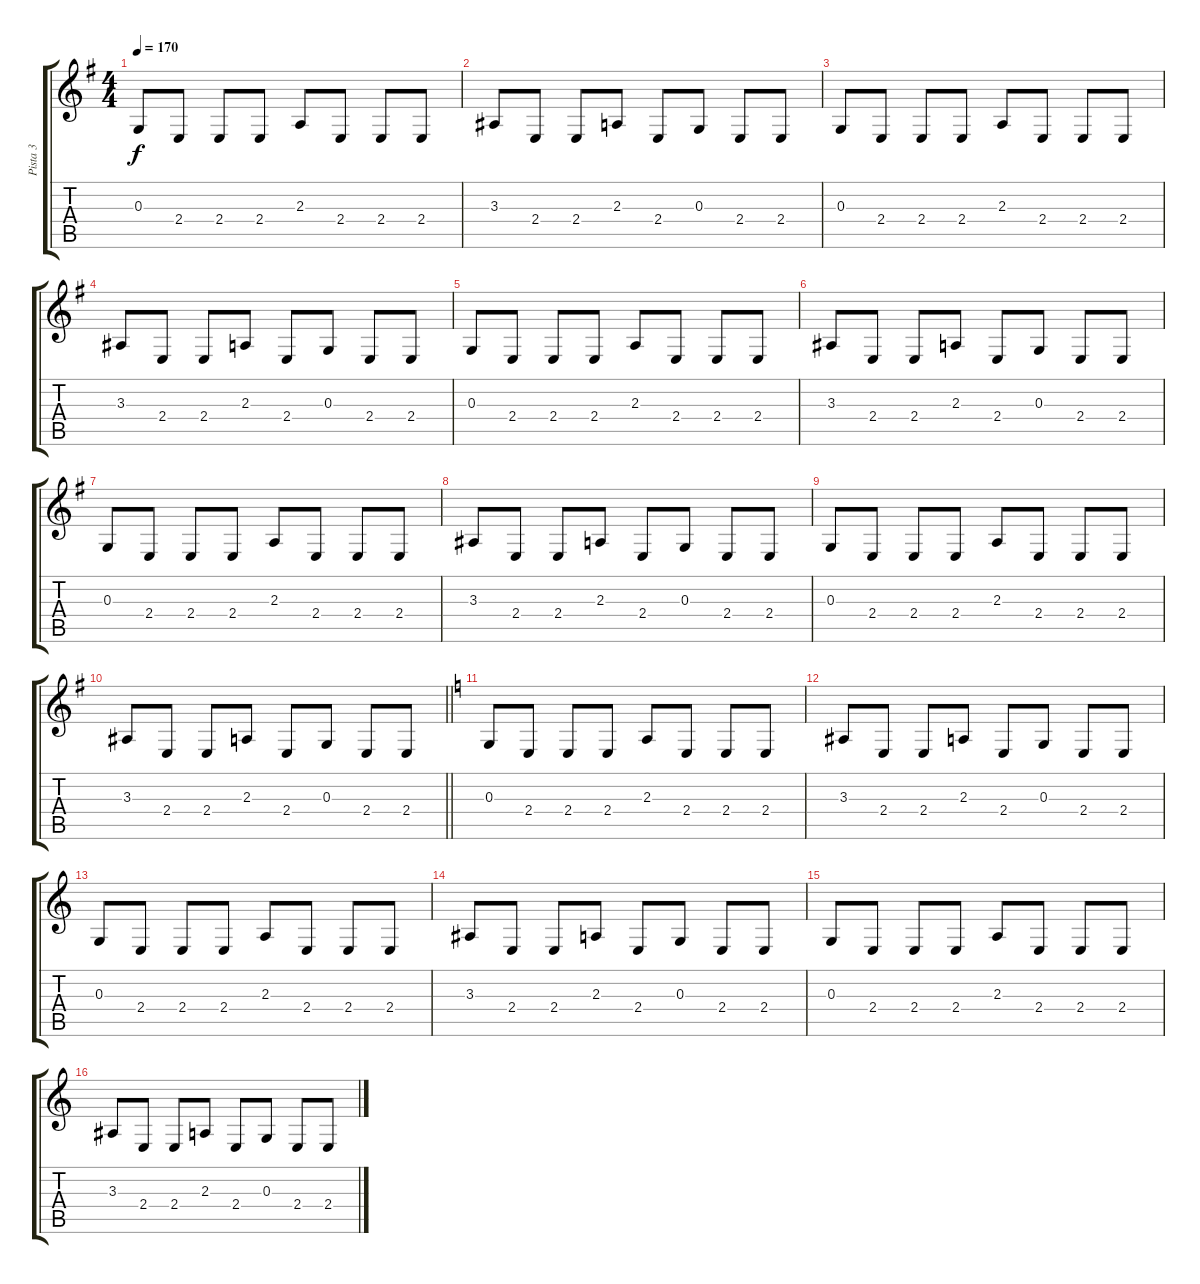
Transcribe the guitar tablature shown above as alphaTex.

\track ("Pista 3" "Pista 3") {instrument fx4atmosphere}
\staff {score tabs}
\tuning (E4 B3 G3 D3 A2 E2) {hide}
\ts (4 4)
\tempo 170
\clef g2
\ks g
0.3.8{dy f} 2.4.8 2.4.8 2.4.8 2.3.8 2.4.8 2.4.8 2.4.8 |
3.3.8 2.4.8 2.4.8 2.3.8 2.4.8 0.3.8 2.4.8 2.4.8 |
0.3.8 2.4.8 2.4.8 2.4.8 2.3.8 2.4.8 2.4.8 2.4.8 |
3.3.8 2.4.8 2.4.8 2.3.8 2.4.8 0.3.8 2.4.8 2.4.8 |
0.3.8 2.4.8 2.4.8 2.4.8 2.3.8 2.4.8 2.4.8 2.4.8 |
3.3.8 2.4.8 2.4.8 2.3.8 2.4.8 0.3.8 2.4.8 2.4.8 |
0.3.8 2.4.8 2.4.8 2.4.8 2.3.8 2.4.8 2.4.8 2.4.8 |
3.3.8 2.4.8 2.4.8 2.3.8 2.4.8 0.3.8 2.4.8 2.4.8 |
0.3.8 2.4.8 2.4.8 2.4.8 2.3.8 2.4.8 2.4.8 2.4.8 |
\barLineRight lightlight
3.3.8 2.4.8 2.4.8 2.3.8 2.4.8 0.3.8 2.4.8 2.4.8 |
\ks c
0.3.8 2.4.8 2.4.8 2.4.8 2.3.8 2.4.8 2.4.8 2.4.8 |
3.3.8 2.4.8 2.4.8 2.3.8 2.4.8 0.3.8 2.4.8 2.4.8 |
0.3.8 2.4.8 2.4.8 2.4.8 2.3.8 2.4.8 2.4.8 2.4.8 |
3.3.8 2.4.8 2.4.8 2.3.8 2.4.8 0.3.8 2.4.8 2.4.8 |
0.3.8 2.4.8 2.4.8 2.4.8 2.3.8 2.4.8 2.4.8 2.4.8 |
3.3.8 2.4.8 2.4.8 2.3.8 2.4.8 0.3.8 2.4.8 2.4.8
